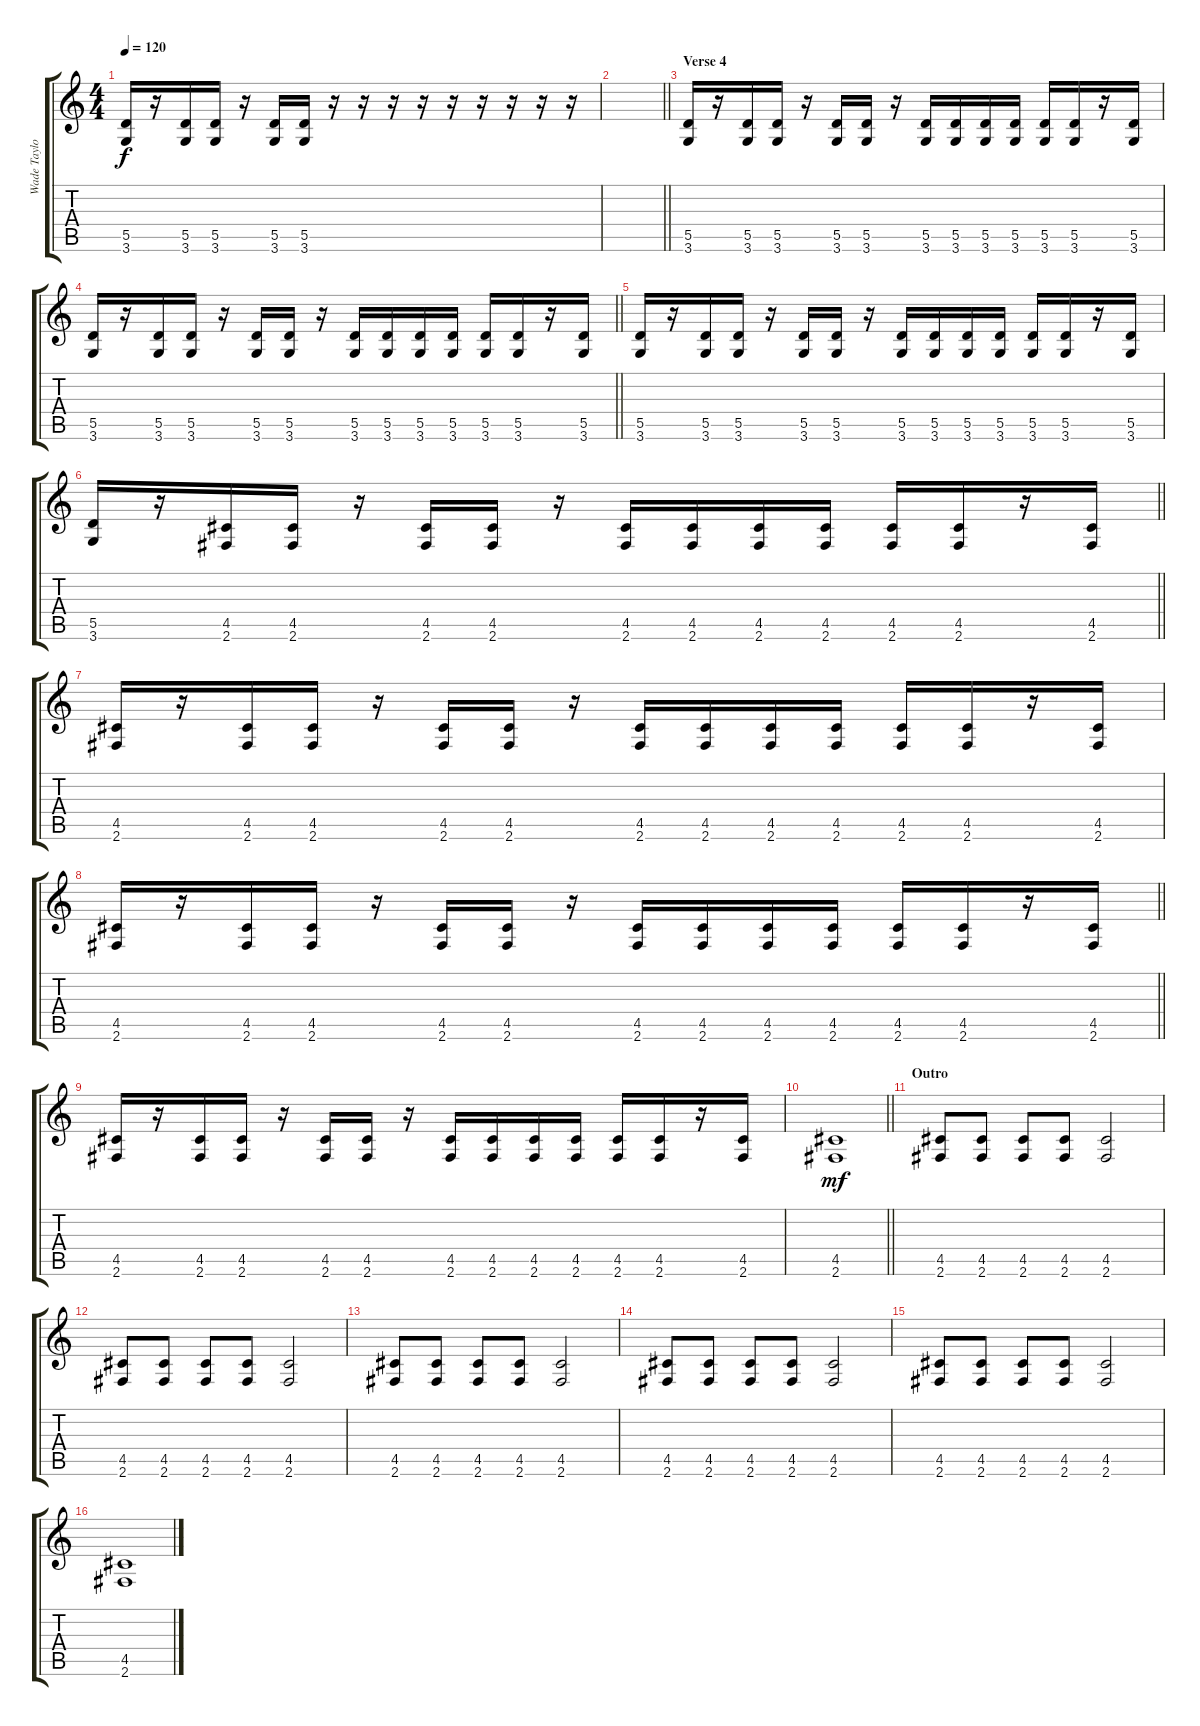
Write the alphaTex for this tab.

\track ("Wade Taylor" "Wade Taylo") {instrument overdrivenguitar}
\staff {score tabs}
\tuning (E4 B3 G3 D3 A2 E2) {hide}
\ts (4 4)
\tempo 120
\clef g2
\ks c
(5.5 3.6).16{dy f} r.16 (5.5 3.6).16 (5.5 3.6).16 r.16 (5.5 3.6).16 (5.5 3.6).16 r.16 r.16 r.16 r.16 r.16 r.16 r.16 r.16 r.16 |
\barLineRight lightlight
|
\section ("" "Verse 4")
(5.5 3.6).16 r.16 (5.5 3.6).16 (5.5 3.6).16 r.16 (5.5 3.6).16 (5.5 3.6).16 r.16 (5.5 3.6).16 (5.5 3.6).16 (5.5 3.6).16 (5.5 3.6).16 (5.5 3.6).16 (5.5 3.6).16 r.16 (5.5 3.6).16 |
\barLineRight lightlight
(5.5 3.6).16 r.16 (5.5 3.6).16 (5.5 3.6).16 r.16 (5.5 3.6).16 (5.5 3.6).16 r.16 (5.5 3.6).16 (5.5 3.6).16 (5.5 3.6).16 (5.5 3.6).16 (5.5 3.6).16 (5.5 3.6).16 r.16 (5.5 3.6).16 |
(5.5 3.6).16 r.16 (5.5 3.6).16 (5.5 3.6).16 r.16 (5.5 3.6).16 (5.5 3.6).16 r.16 (5.5 3.6).16 (5.5 3.6).16 (5.5 3.6).16 (5.5 3.6).16 (5.5 3.6).16 (5.5 3.6).16 r.16 (5.5 3.6).16 |
\barLineRight lightlight
(5.5 3.6).16 r.16 (4.5 2.6).16 (4.5 2.6).16 r.16 (4.5 2.6).16 (4.5 2.6).16 r.16 (4.5 2.6).16 (4.5 2.6).16 (4.5 2.6).16 (4.5 2.6).16 (4.5 2.6).16 (4.5 2.6).16 r.16 (4.5 2.6).16 |
(4.5 2.6).16 r.16 (4.5 2.6).16 (4.5 2.6).16 r.16 (4.5 2.6).16 (4.5 2.6).16 r.16 (4.5 2.6).16 (4.5 2.6).16 (4.5 2.6).16 (4.5 2.6).16 (4.5 2.6).16 (4.5 2.6).16 r.16 (4.5 2.6).16 |
\barLineRight lightlight
(4.5 2.6).16 r.16 (4.5 2.6).16 (4.5 2.6).16 r.16 (4.5 2.6).16 (4.5 2.6).16 r.16 (4.5 2.6).16 (4.5 2.6).16 (4.5 2.6).16 (4.5 2.6).16 (4.5 2.6).16 (4.5 2.6).16 r.16 (4.5 2.6).16 |
(4.5 2.6).16 r.16 (4.5 2.6).16 (4.5 2.6).16 r.16 (4.5 2.6).16 (4.5 2.6).16 r.16 (4.5 2.6).16 (4.5 2.6).16 (4.5 2.6).16 (4.5 2.6).16 (4.5 2.6).16 (4.5 2.6).16 r.16 (4.5 2.6).16 |
\barLineRight lightlight
(4.5 2.6).1{dy mf} |
\section ("" "Outro")
(4.5 2.6).8 (4.5 2.6).8 (4.5 2.6).8 (4.5 2.6).8 (4.5 2.6).2 |
(4.5 2.6).8 (4.5 2.6).8 (4.5 2.6).8 (4.5 2.6).8 (4.5 2.6).2 |
(4.5 2.6).8 (4.5 2.6).8 (4.5 2.6).8 (4.5 2.6).8 (4.5 2.6).2 |
(4.5 2.6).8 (4.5 2.6).8 (4.5 2.6).8 (4.5 2.6).8 (4.5 2.6).2 |
(4.5 2.6).8 (4.5 2.6).8 (4.5 2.6).8 (4.5 2.6).8 (4.5 2.6).2 |
(4.5 2.6).1
